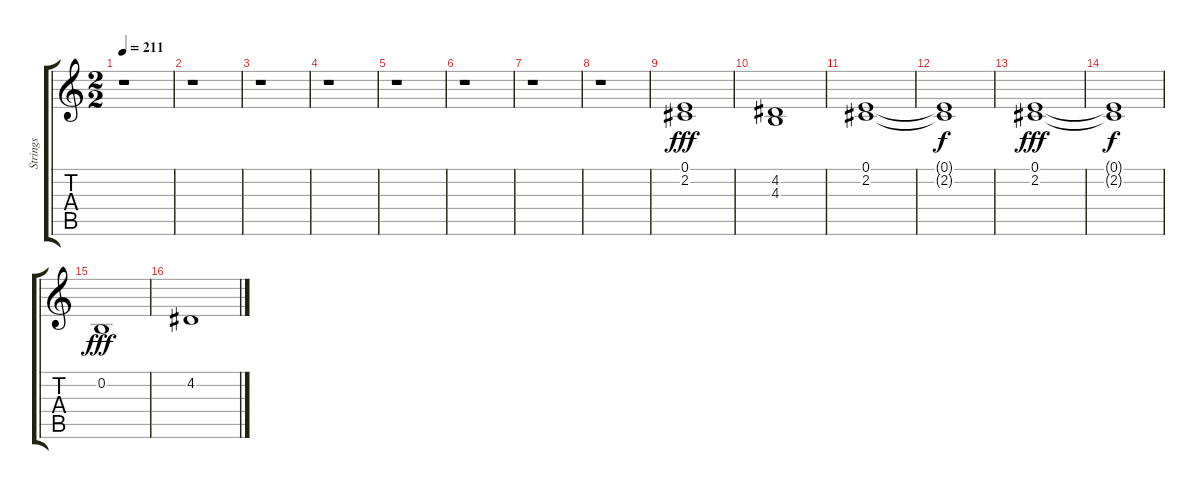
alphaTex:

\track ("Strings" "Strings") {instrument stringensemble1}
\staff {score tabs}
\tuning (E4 B3 G3 D3 A2 E2) {hide}
\ts (2 2)
\tempo 211
\clef g2
\ks c
r.1{dy f} |
r.1 |
r.1 |
r.1 |
r.1 |
r.1 |
r.1 |
r.1 |
(0.1 2.2).1{dy fff} |
(4.2 4.3).1 |
(0.1 2.2).1 |
(0.1{t} 2.2{t}).1{dy f} |
(0.1 2.2).1{dy fff} |
(0.1{t} 2.2{t}).1{dy f} |
0.2.1{dy fff} |
4.2.1
